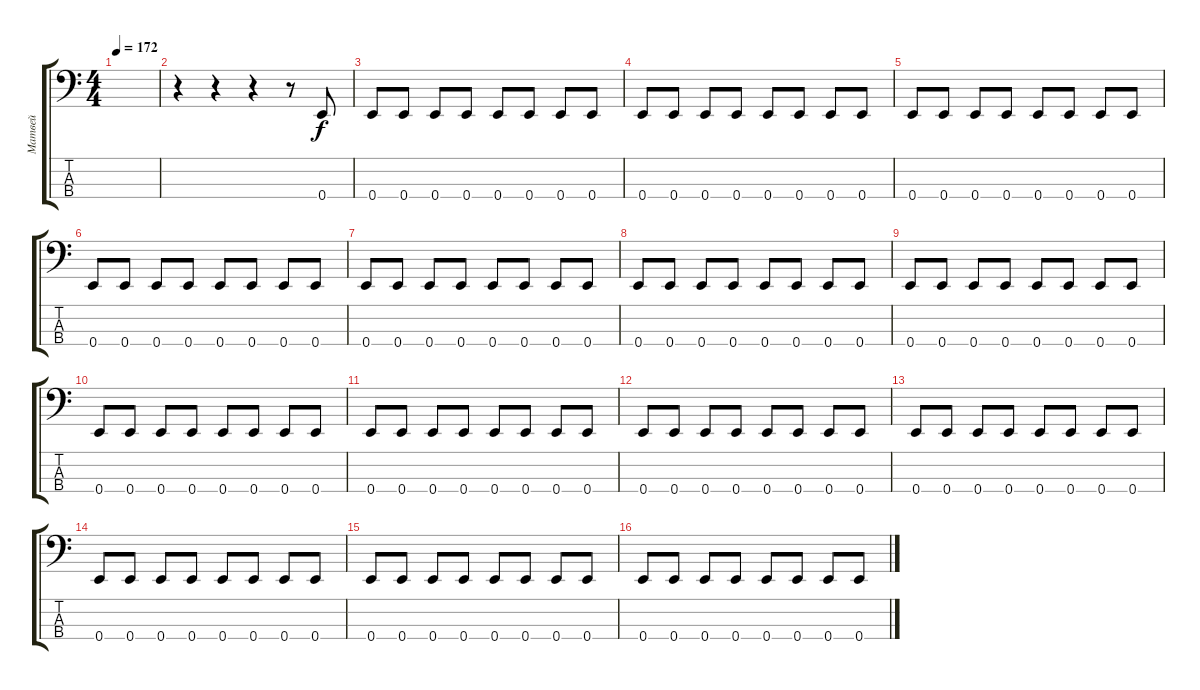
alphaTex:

\track ("Матвей" "Матвей") {instrument electricbassfinger}
\staff {score tabs}
\tuning (G2 D2 A1 E1) {hide}
\ts (4 4)
\tempo 172
\clef f4
\ks c
|
r.4 r.4 r.4 r.8 0.4.8 |
0.4.8 0.4.8 0.4.8 0.4.8 0.4.8 0.4.8 0.4.8 0.4.8 |
0.4.8 0.4.8 0.4.8 0.4.8 0.4.8 0.4.8 0.4.8 0.4.8 |
0.4.8 0.4.8 0.4.8 0.4.8 0.4.8 0.4.8 0.4.8 0.4.8 |
0.4.8 0.4.8 0.4.8 0.4.8 0.4.8 0.4.8 0.4.8 0.4.8 |
0.4.8 0.4.8 0.4.8 0.4.8 0.4.8 0.4.8 0.4.8 0.4.8 |
0.4.8 0.4.8 0.4.8 0.4.8 0.4.8 0.4.8 0.4.8 0.4.8 |
0.4.8 0.4.8 0.4.8 0.4.8 0.4.8 0.4.8 0.4.8 0.4.8 |
0.4.8 0.4.8 0.4.8 0.4.8 0.4.8 0.4.8 0.4.8 0.4.8 |
0.4.8 0.4.8 0.4.8 0.4.8 0.4.8 0.4.8 0.4.8 0.4.8 |
0.4.8 0.4.8 0.4.8 0.4.8 0.4.8 0.4.8 0.4.8 0.4.8 |
0.4.8 0.4.8 0.4.8 0.4.8 0.4.8 0.4.8 0.4.8 0.4.8 |
0.4.8 0.4.8 0.4.8 0.4.8 0.4.8 0.4.8 0.4.8 0.4.8 |
0.4.8 0.4.8 0.4.8 0.4.8 0.4.8 0.4.8 0.4.8 0.4.8 |
0.4.8 0.4.8 0.4.8 0.4.8 0.4.8 0.4.8 0.4.8 0.4.8
